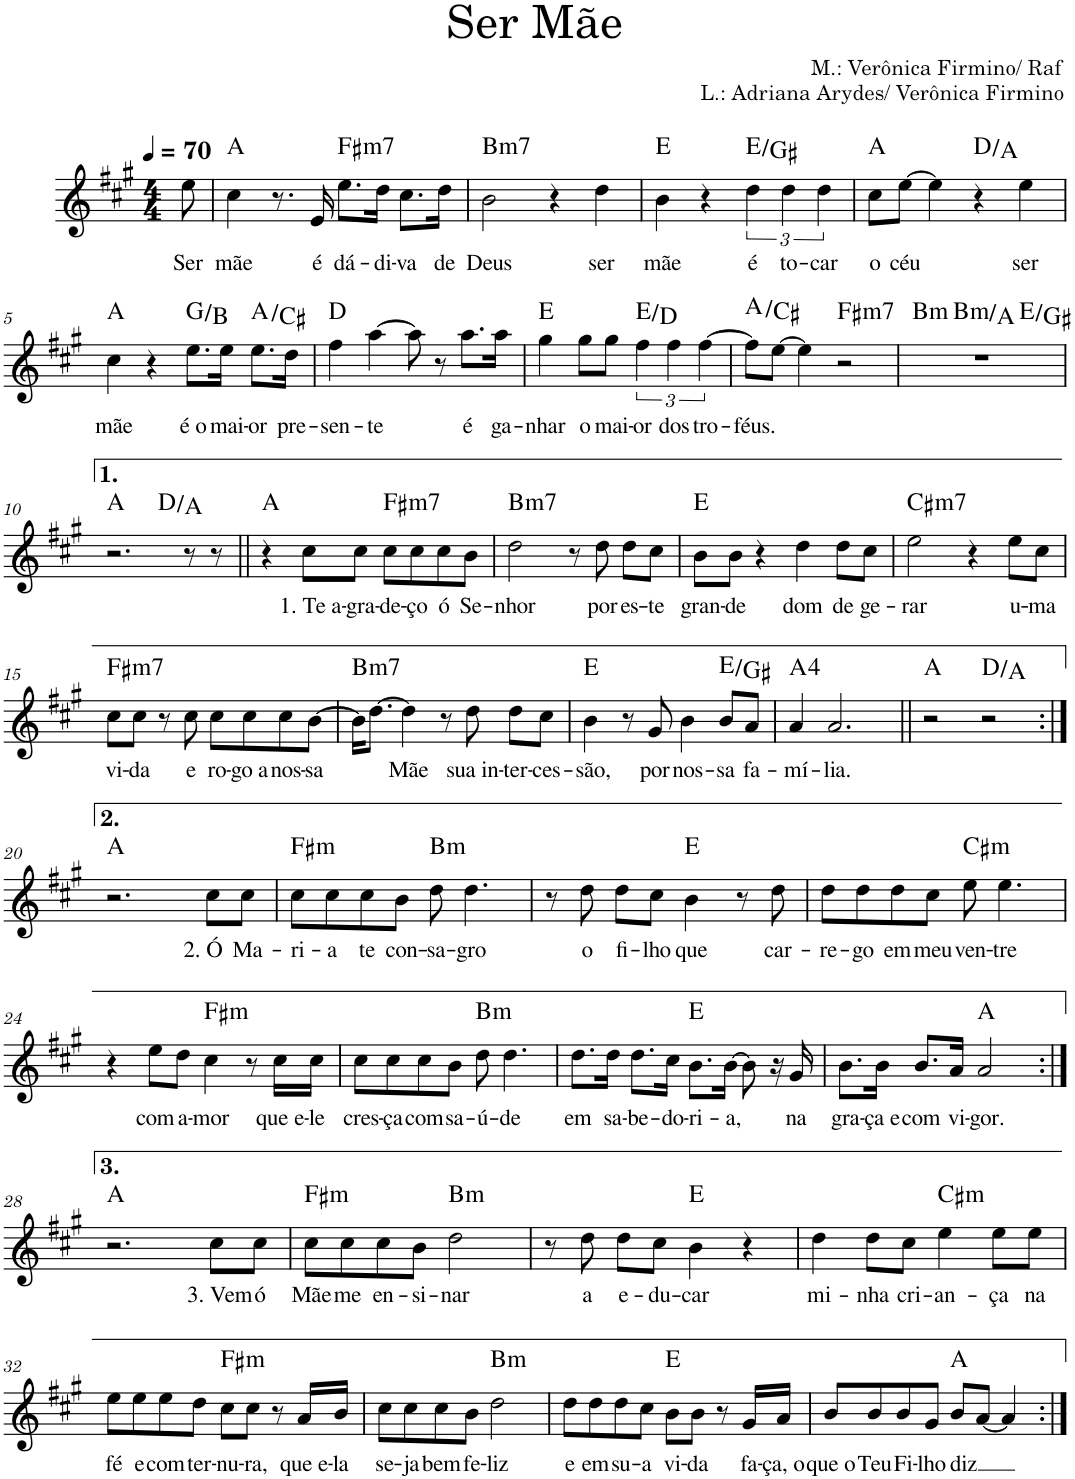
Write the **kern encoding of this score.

**kern	**text	**harte
*part1	*part1	*part1
*staff1	*staff1	*
*I"Voz	*	*
*I'Vo.	*	*
*clefG2	*	*
*k[f#c#g#]	*	*
*M4/4	*	*
*MM70	*	*
=	=	=
!	!LO:LY:b	!
8ee\	Ser	.
=1	=1	=1
!	!LO:LY:b	!
4cc#\	mãe	A:maj
8.r	.	.
!	!LO:LY:b	!
16e/	é	.
!	!LO:LY:b	!LO:H:kt=m7
8.ee\L	dá-	F#:min7
!	!LO:LY:b	!
16dd\Jk	-di-	.
!	!LO:LY:b	!
8.cc#\L	-va	.
!	!LO:LY:b	!
16dd\Jk	de	.
=2	=2	=2
!	!LO:LY:b	!LO:H:kt=m7
2b\	Deus	B:min7
4r	.	.
!	!LO:LY:b	!
4dd\	ser	.
=3	=3	=3
!	!LO:LY:b	!
4b\	mãe	E:maj
4r	.	.
!	!LO:LY:b	!
6dd\	é	E:maj/3
!	!LO:LY:b	!
6dd\	to-	.
!	!LO:LY:b	!
6dd\	-car	.
=4	=4	=4
!	!LO:LY:b	!
8cc#\L	o	A:maj
!	!LO:LY:b	!
[8ee\J	céu	.
4ee\]	.	.
4r	.	D:maj/5
!	!LO:LY:b	!
4ee\	ser	.
!!LO:LB:g=z
=5	=5	=5
!	!LO:LY:b	!
4cc#\	mãe	A:maj
4r	.	.
!	!LO:LY:b	!
8.ee\L	é o	G:maj/3
!	!LO:LY:b	!
16ee\Jk	mai-	.
!	!LO:LY:b	!
8.ee\L	-or	A:maj/3
!	!LO:LY:b	!
16dd\Jk	pre-	.
=6	=6	=6
!	!LO:LY:b	!
4ff#\	-sen-	D:maj
!	!LO:LY:b	!
[4aa\	-te	.
8aa\]	.	.
8r	.	.
!	!LO:LY:b	!
8.aa\L	é	.
!	!LO:LY:b	!
16aa\Jk	ga-	.
=7	=7	=7
!	!LO:LY:b	!
4gg#\	-nhar	E:maj
!	!LO:LY:b	!
8gg#\L	o	.
!	!LO:LY:b	!
8gg#\J	mai-	.
!	!LO:LY:b	!
6ff#\	-or	E:maj/b7
!	!LO:LY:b	!
6ff#\	dos	.
!	!LO:LY:b	!
[6ff#\	tro-	.
=8	=8	=8
!	!LO:LY:b	!
8ff#\L]	-féus.	A:maj/3
[8ee\J	.	.
4ee\]	.	.
!	!	!LO:H:kt=m7
2r	.	F#:min7
=9	=9	=9
!	!	!LO:H:kt=m
*^	*	*
*	*^	*	*
1r	4ryy	2ryy	.	B:min
!	!	!	!	!LO:H:kt=m
.	2.ryy	.	.	B:min/b7
.	.	2ryy	.	E:maj/3
*	*v	*v	*	*
!!LO:LB:g=z
=10	=10	=10	=10
2.r	2ryy	.	A:maj
.	2ryy	.	D:maj/5
8r	.	.	.
8r	.	.	.
*v	*v	*	*
=11||	=11||	=11||
4r	.	A:maj
!	!LO:LY:b	!
8cc#\L	1. Te a-	.
!	!LO:LY:b	!
8cc#\J	-gra-	.
!	!LO:LY:b	!LO:H:kt=m7
8cc#\L	-de-	F#:min7
!	!LO:LY:b	!
8cc#\	-ço	.
!	!LO:LY:b	!
8cc#\	ó	.
!	!LO:LY:b	!
8b\J	Se-	.
=12	=12	=12
!	!LO:LY:b	!LO:H:kt=m7
2dd\	nhor	B:min7
8r	.	.
!	!LO:LY:b	!
8dd\	por	.
!	!LO:LY:b	!
8dd\L	es-	.
!	!LO:LY:b	!
8cc#\J	-te	.
=13	=13	=13
!	!LO:LY:b	!
8b\L	gran-	E:maj
!	!LO:LY:b	!
8b\J	-de	.
4r	.	.
!	!LO:LY:b	!
4dd\	dom	.
!	!LO:LY:b	!
8dd\L	de	.
!	!LO:LY:b	!
8cc#\J	ge-	.
=14	=14	=14
!	!LO:LY:b	!LO:H:kt=m7
2ee\	-rar	C#:min7
4r	.	.
!	!LO:LY:b	!
8ee\L	u-	.
!	!LO:LY:b	!
8cc#\J	-ma	.
!!LO:LB:g=z
=15	=15	=15
!	!LO:LY:b	!LO:H:kt=m7
8cc#\L	vi-	F#:min7
!	!LO:LY:b	!
8cc#\J	-da	.
8r	.	.
!	!LO:LY:b	!
8cc#\	e	.
!	!LO:LY:b	!
8cc#\L	ro-	.
!	!LO:LY:b	!
8cc#\	-go a	.
!	!LO:LY:b	!
8cc#\	nos-	.
!	!LO:LY:b	!
[8b\J	-sa	.
=16	=16	=16
!	!	!LO:H:kt=m7
16b\KL]	.	B:min7
[8.dd\J	.	.
!	!LO:LY:b	!
4dd\]	Mãe	.
8r	.	.
!	!LO:LY:b	!
8dd\	sua in-	.
!	!LO:LY:b	!
8dd\L	-ter-	.
!	!LO:LY:b	!
8cc#\J	-ces-	.
=17	=17	=17
!	!LO:LY:b	!
4b\	-são,	E:maj
8r	.	.
!	!LO:LY:b	!
8g#/	por	.
!	!LO:LY:b	!
4b\	nos-	.
!	!LO:LY:b	!
8b/L	-sa	E:maj/3
!	!LO:LY:b	!
8a/J	fa-	.
=18	=18	=18
!	!LO:LY:b	!
4a/	-mí-	A:maj(4)
!	!LO:LY:b	!
2.a/	-lia.	.
=19||	=19||	=19||
2r	.	A:maj
2r	.	D:maj/5
!!LO:LB:g=z
=20:|!	=20:|!	=20:|!
2.r	.	A:maj
!	!LO:LY:b	!
8cc#\L	2. Ó	.
!	!LO:LY:b	!
8cc#\J	Ma-	.
=21	=21	=21
!	!LO:LY:b	!LO:H:kt=m
8cc#\L	-ri-	F#:min
!	!LO:LY:b	!
8cc#\	-a	.
!	!LO:LY:b	!
8cc#\	te	.
!	!LO:LY:b	!
8b\J	con-	.
!	!LO:LY:b	!LO:H:kt=m
8dd\	-sa-	B:min
!	!LO:LY:b	!
4.dd\	-gro	.
=22	=22	=22
8r	.	.
!	!LO:LY:b	!
8dd\	o	.
!	!LO:LY:b	!
8dd\L	fi-	.
!	!LO:LY:b	!
8cc#\J	-lho	.
!	!LO:LY:b	!
4b\	que	E:maj
8r	.	.
!	!LO:LY:b	!
8dd\	car-	.
=23	=23	=23
!	!LO:LY:b	!
8dd\L	-re-	.
!	!LO:LY:b	!
8dd\	-go	.
!	!LO:LY:b	!
8dd\	em	.
!	!LO:LY:b	!
8cc#\J	meu	.
!	!LO:LY:b	!LO:H:kt=m
8ee\	ven-	C#:min
!	!LO:LY:b	!
4.ee\	-tre	.
!!LO:LB:g=z
=24	=24	=24
4r	.	.
!	!LO:LY:b	!
8ee\L	com	.
!	!LO:LY:b	!
8dd\J	a-	.
!	!LO:LY:b	!LO:H:kt=m
4cc#\	-mor	F#:min
8r	.	.
!	!LO:LY:b	!
16cc#\LL	que e-	.
!	!LO:LY:b	!
16cc#\JJ	-le	.
=25	=25	=25
!	!LO:LY:b	!
8cc#\L	cres-	.
!	!LO:LY:b	!
8cc#\	-ça	.
!	!LO:LY:b	!
8cc#\	com	.
!	!LO:LY:b	!
8b\J	sa-	.
!	!LO:LY:b	!LO:H:kt=m
8dd\	-ú-	B:min
!	!LO:LY:b	!
4.dd\	-de	.
=26	=26	=26
!	!LO:LY:b	!
8.dd\L	em	.
!	!LO:LY:b	!
16dd\Jk	sa-	.
!	!LO:LY:b	!
8.dd\L	-be-	.
!	!LO:LY:b	!
16cc#\Jk	-do-	.
!	!LO:LY:b	!
8.b\L	-ri-	E:maj
!	!LO:LY:b	!
[16b\Jk	-a,	.
8b\]	.	.
16r	.	.
!	!LO:LY:b	!
16g#/	na	.
=27	=27	=27
!	!LO:LY:b	!
8.b\L	gra-	.
!	!LO:LY:b	!
16b\Jk	-ça e	.
!	!LO:LY:b	!
8.b/L	com	.
!	!LO:LY:b	!
16a/Jk	vi-	.
!	!LO:LY:b	!
2a/	-gor.	A:maj
!!LO:LB:g=z
=28:|!	=28:|!	=28:|!
2.r	.	A:maj
!	!LO:LY:b	!
8cc#\L	3. Vem	.
!	!LO:LY:b	!
8cc#\J	ó	.
=29	=29	=29
!	!LO:LY:b	!LO:H:kt=m
8cc#\L	Mãe	F#:min
!	!LO:LY:b	!
8cc#\	me	.
!	!LO:LY:b	!
8cc#\	en-	.
!	!LO:LY:b	!
8b\J	-si-	.
!	!LO:LY:b	!LO:H:kt=m
2dd\	-nar	B:min
=30	=30	=30
8r	.	.
!	!LO:LY:b	!
8dd\	a	.
!	!LO:LY:b	!
8dd\L	e-	.
!	!LO:LY:b	!
8cc#\J	-du-	.
!	!LO:LY:b	!
4b\	-car	E:maj
4r	.	.
=31	=31	=31
!	!LO:LY:b	!
4dd\	mi-	.
!	!LO:LY:b	!
8dd\L	-nha	.
!	!LO:LY:b	!
8cc#\J	cri-	.
!	!LO:LY:b	!LO:H:kt=m
4ee\	-an-	C#:min
!	!LO:LY:b	!
8ee\L	-ça	.
!	!LO:LY:b	!
8ee\J	na	.
!!LO:LB:g=z
=32	=32	=32
!	!LO:LY:b	!
8ee\L	fé	.
!	!LO:LY:b	!
8ee\	e	.
!	!LO:LY:b	!
8ee\	com	.
!	!LO:LY:b	!
8dd\J	ter-	.
!	!LO:LY:b	!LO:H:kt=m
8cc#\L	-nu-	F#:min
!	!LO:LY:b	!
8cc#\J	-ra,	.
8r	.	.
!	!LO:LY:b	!
16a/LL	que e-	.
!	!LO:LY:b	!
16b/JJ	-la	.
=33	=33	=33
!	!LO:LY:b	!
8cc#\L	se-	.
!	!LO:LY:b	!
8cc#\	-ja	.
!	!LO:LY:b	!
8cc#\	bem	.
!	!LO:LY:b	!
8b\J	fe-	.
!	!LO:LY:b	!LO:H:kt=m
2dd\	-liz	B:min
=34	=34	=34
!	!LO:LY:b	!
8dd\L	e	.
!	!LO:LY:b	!
8dd\	em	.
!	!LO:LY:b	!
8dd\	su-	.
!	!LO:LY:b	!
8cc#\J	-a	.
!	!LO:LY:b	!
8b\L	vi-	E:maj
!	!LO:LY:b	!
8b\J	-da	.
8r	.	.
!	!LO:LY:b	!
16g#/LL	fa-	.
!	!LO:LY:b	!
16a/JJ	-ça, o	.
=35	=35	=35
!	!LO:LY:b	!
8b/L	que o	.
!	!LO:LY:b	!
8b/	Teu	.
!	!LO:LY:b	!
8b/	Fi-	.
!	!LO:LY:b	!
8g#/J	-lho	.
!	!LO:LY:b	!
8b/L	diz	A:maj
[8a/J	.	.
4a/]	.	.
=:|!	=:|!	=:|!
*-	*-	*-
